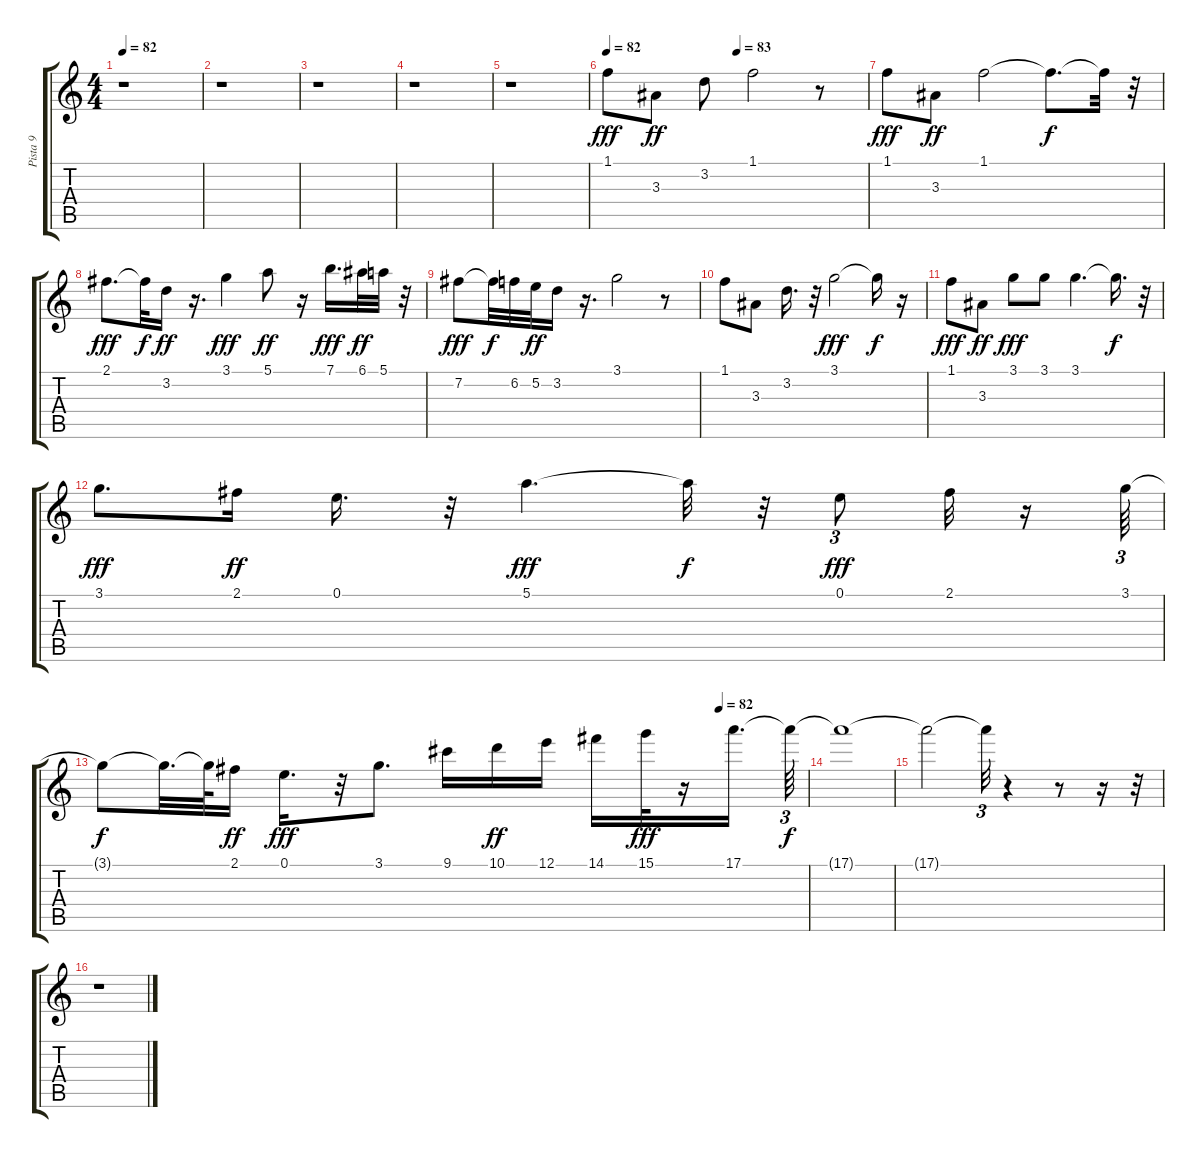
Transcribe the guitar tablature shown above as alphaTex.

\track ("Pista 9" "Pista 9") {instrument overdrivenguitar}
\staff {score tabs}
\tuning (E4 B3 G3 D3 A2 E2) {hide}
\ts (4 4)
\tempo 82
\clef g2
\ks c
r.1{dy fff} |
r.1 |
r.1 |
r.1 |
r.1 |
\tempo 82
\tempo (83 0.5)
1.1.8 3.3.8{dy ff} 3.2.8 1.1.2 r.8 |
1.1.8{dy fff} 3.3.8{dy ff} 1.1.2 1.1{t}.8{d dy f} 1.1{t}.32 r.32 |
2.1.8{d dy fff} 2.1{t}.32{dy f} 3.2.16{dy ff} r.16{d} 3.1.4{dy fff} 5.1.8{dy ff} r.16 7.1.16{d dy fff} 6.1.32{dy ff} 5.1.32 r.32 |
7.2.8{dy fff} 7.2{t}.32{dy f} 6.2.32 5.2.32{dy ff} 3.2.16 r.16{d} 3.1.2 r.8 |
1.1.8 3.3.8 3.2.16{d} r.32 3.1.2{dy fff} 3.1{t}.16{dy f} r.16 |
1.1.8{dy fff} 3.3.8{dy ff} 3.1.8{dy fff} 3.1.8 3.1.4{d} 3.1{t}.16{d dy f} r.32 |
3.1.8{d dy fff} 2.1.16{dy ff} 0.1.16{d} r.32 5.1.4{d dy fff} 5.1{t}.32{dy f} r.32 0.1.8{tu (3 2) dy fff} 2.1.32 r.16 3.1.64{tu (3 2)} |
\tempo (82 0.875)
3.1{t}.8{dy f} 3.1{t}.32{d} 3.1{t}.64 2.1.16{dy ff} 0.1.16{d dy fff} r.32 3.1.8{d} 9.1.16 10.1.16{dy ff} 12.1.16 14.1.16 15.1.32{dy fff} r.16 17.1.16{d} 17.1{t}.64{tu (3 2) dy f} |
17.1{t}.1 |
17.1{t}.2 17.1{t}.32{tu (3 2)} r.4 r.8 r.16 r.32 |
r.1
